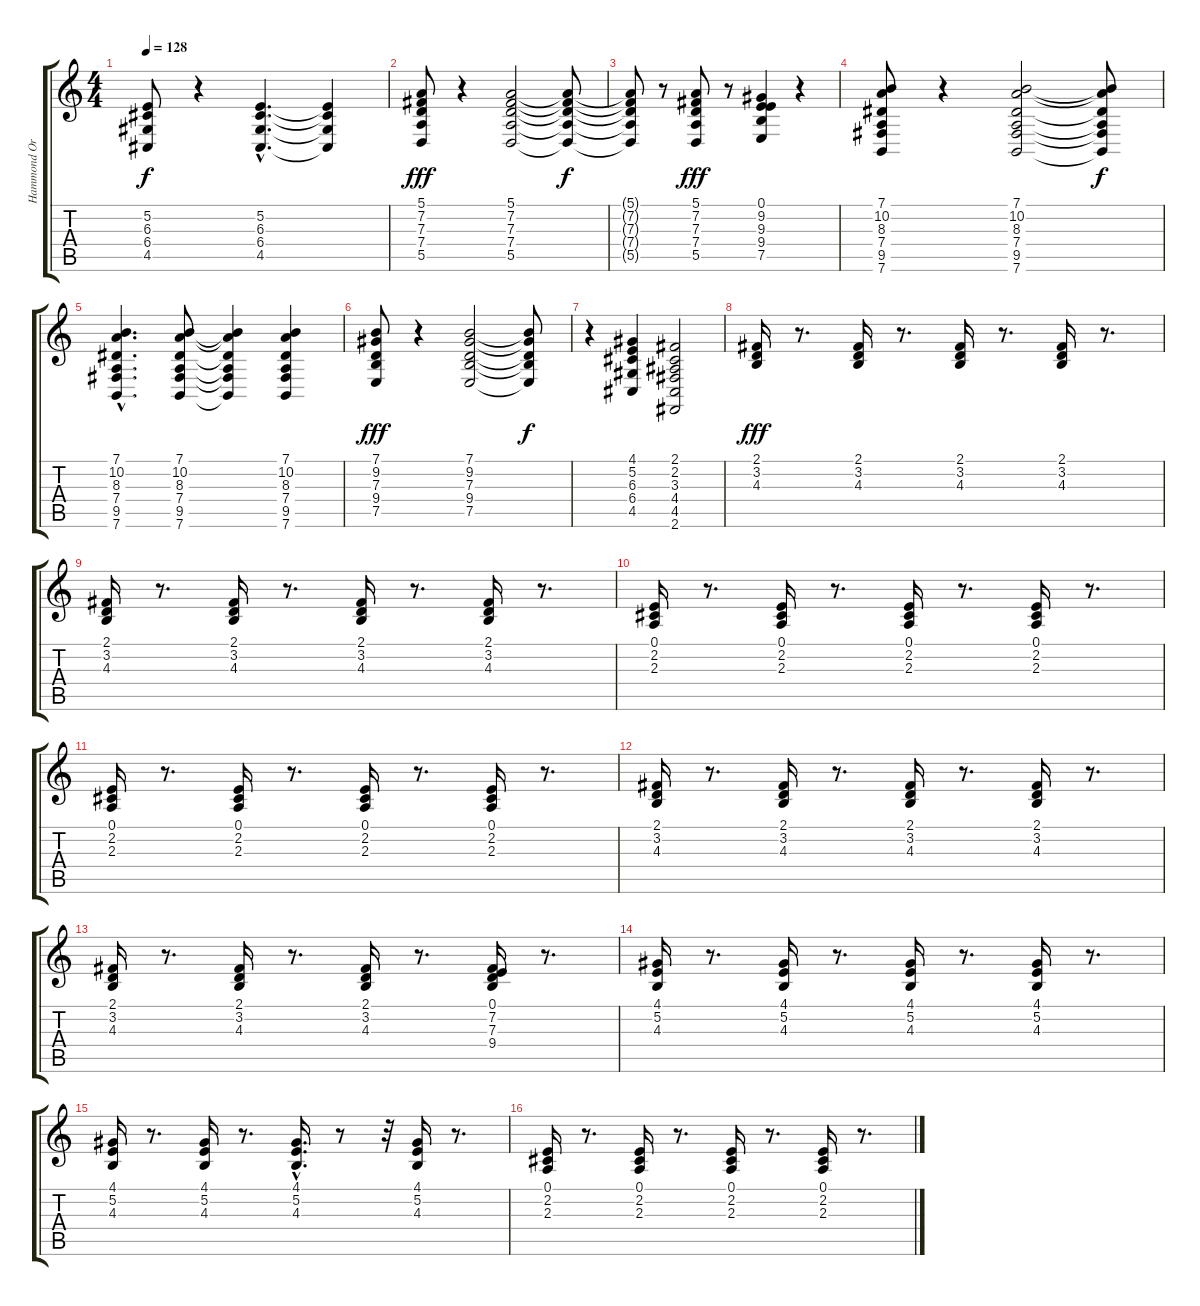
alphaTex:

\track ("Hammond Organ" "Hammond Or") {instrument drawbarorgan}
\staff {score tabs}
\tuning (E4 B3 G3 D3 A2 E2) {hide}
\ts (4 4)
\tempo 128
\clef g2
\ks c
(5.2 6.3 6.4 4.5).8{dy f} r.4 (5.2{hac} 6.3{hac} 6.4{hac} 4.5{hac}).4{d} (5.2{t} 6.3{t} 6.4{t} 4.5{t}).4 |
(5.1 7.2 7.3 7.4 5.5).8{dy fff} r.4 (5.1 7.2 7.3 7.4 5.5).2 (5.1{t} 7.2{t} 7.3{t} 7.4{t} 5.5{t}).8{dy f} |
(5.1{t} 7.2{t} 7.3{t} 7.4{t} 5.5{t}).8 r.8 (5.1 7.2 7.3 7.4 5.5).8{dy fff} r.8 (0.1 9.2 9.3 9.4 7.5).4 r.4 |
(7.1 10.2 8.3 7.4 9.5 7.6).8 r.4 (7.1 10.2 8.3 7.4 9.5 7.6).2 (7.1{t} 10.2{t} 8.3{t} 7.4{t} 9.5{t} 7.6{t}).8{dy f} |
(7.1{hac} 10.2{hac} 8.3{hac} 7.4{hac} 9.5{hac} 7.6{hac}).4{d} (7.1 10.2 8.3 7.4 9.5 7.6).8 (7.1{t} 10.2{t} 8.3{t} 7.4{t} 9.5{t} 7.6{t}).4 (7.1 10.2 8.3 7.4 9.5 7.6).4 |
(7.1 9.2 7.3 9.4 7.5).8{dy fff} r.4 (7.1 9.2 7.3 9.4 7.5).2 (7.1{t} 9.2{t} 7.3{t} 9.4{t} 7.5{t}).8{dy f} |
r.4 (4.1 5.2 6.3 6.4 4.5).4 (2.1 2.2 3.3 4.4 4.5 2.6).2 |
(2.1 3.2 4.3).16{dy fff} r.8{d} (2.1 3.2 4.3).16 r.8{d} (2.1 3.2 4.3).16 r.8{d} (2.1 3.2 4.3).16 r.8{d} |
(2.1 3.2 4.3).16 r.8{d} (2.1 3.2 4.3).16 r.8{d} (2.1 3.2 4.3).16 r.8{d} (2.1 3.2 4.3).16 r.8{d} |
(0.1 2.2 2.3).16 r.8{d} (0.1 2.2 2.3).16 r.8{d} (0.1 2.2 2.3).16 r.8{d} (0.1 2.2 2.3).16 r.8{d} |
(0.1 2.2 2.3).16 r.8{d} (0.1 2.2 2.3).16 r.8{d} (0.1 2.2 2.3).16 r.8{d} (0.1 2.2 2.3).16 r.8{d} |
(2.1 3.2 4.3).16 r.8{d} (2.1 3.2 4.3).16 r.8{d} (2.1 3.2 4.3).16 r.8{d} (2.1 3.2 4.3).16 r.8{d} |
(2.1 3.2 4.3).16 r.8{d} (2.1 3.2 4.3).16 r.8{d} (2.1 3.2 4.3).16 r.8{d} (0.1 7.2 7.3 9.4).16 r.8{d} |
(4.1 5.2 4.3).16 r.8{d} (4.1 5.2 4.3).16 r.8{d} (4.1 5.2 4.3).16 r.8{d} (4.1 5.2 4.3).16 r.8{d} |
(4.1 5.2 4.3).16 r.8{d} (4.1 5.2 4.3).16 r.8{d} (4.1{hac} 5.2{hac} 4.3{hac}).16{d} r.8 r.32 (4.1 5.2 4.3).16 r.8{d} |
(0.1 2.2 2.3).16 r.8{d} (0.1 2.2 2.3).16 r.8{d} (0.1 2.2 2.3).16 r.8{d} (0.1 2.2 2.3).16 r.8{d}
